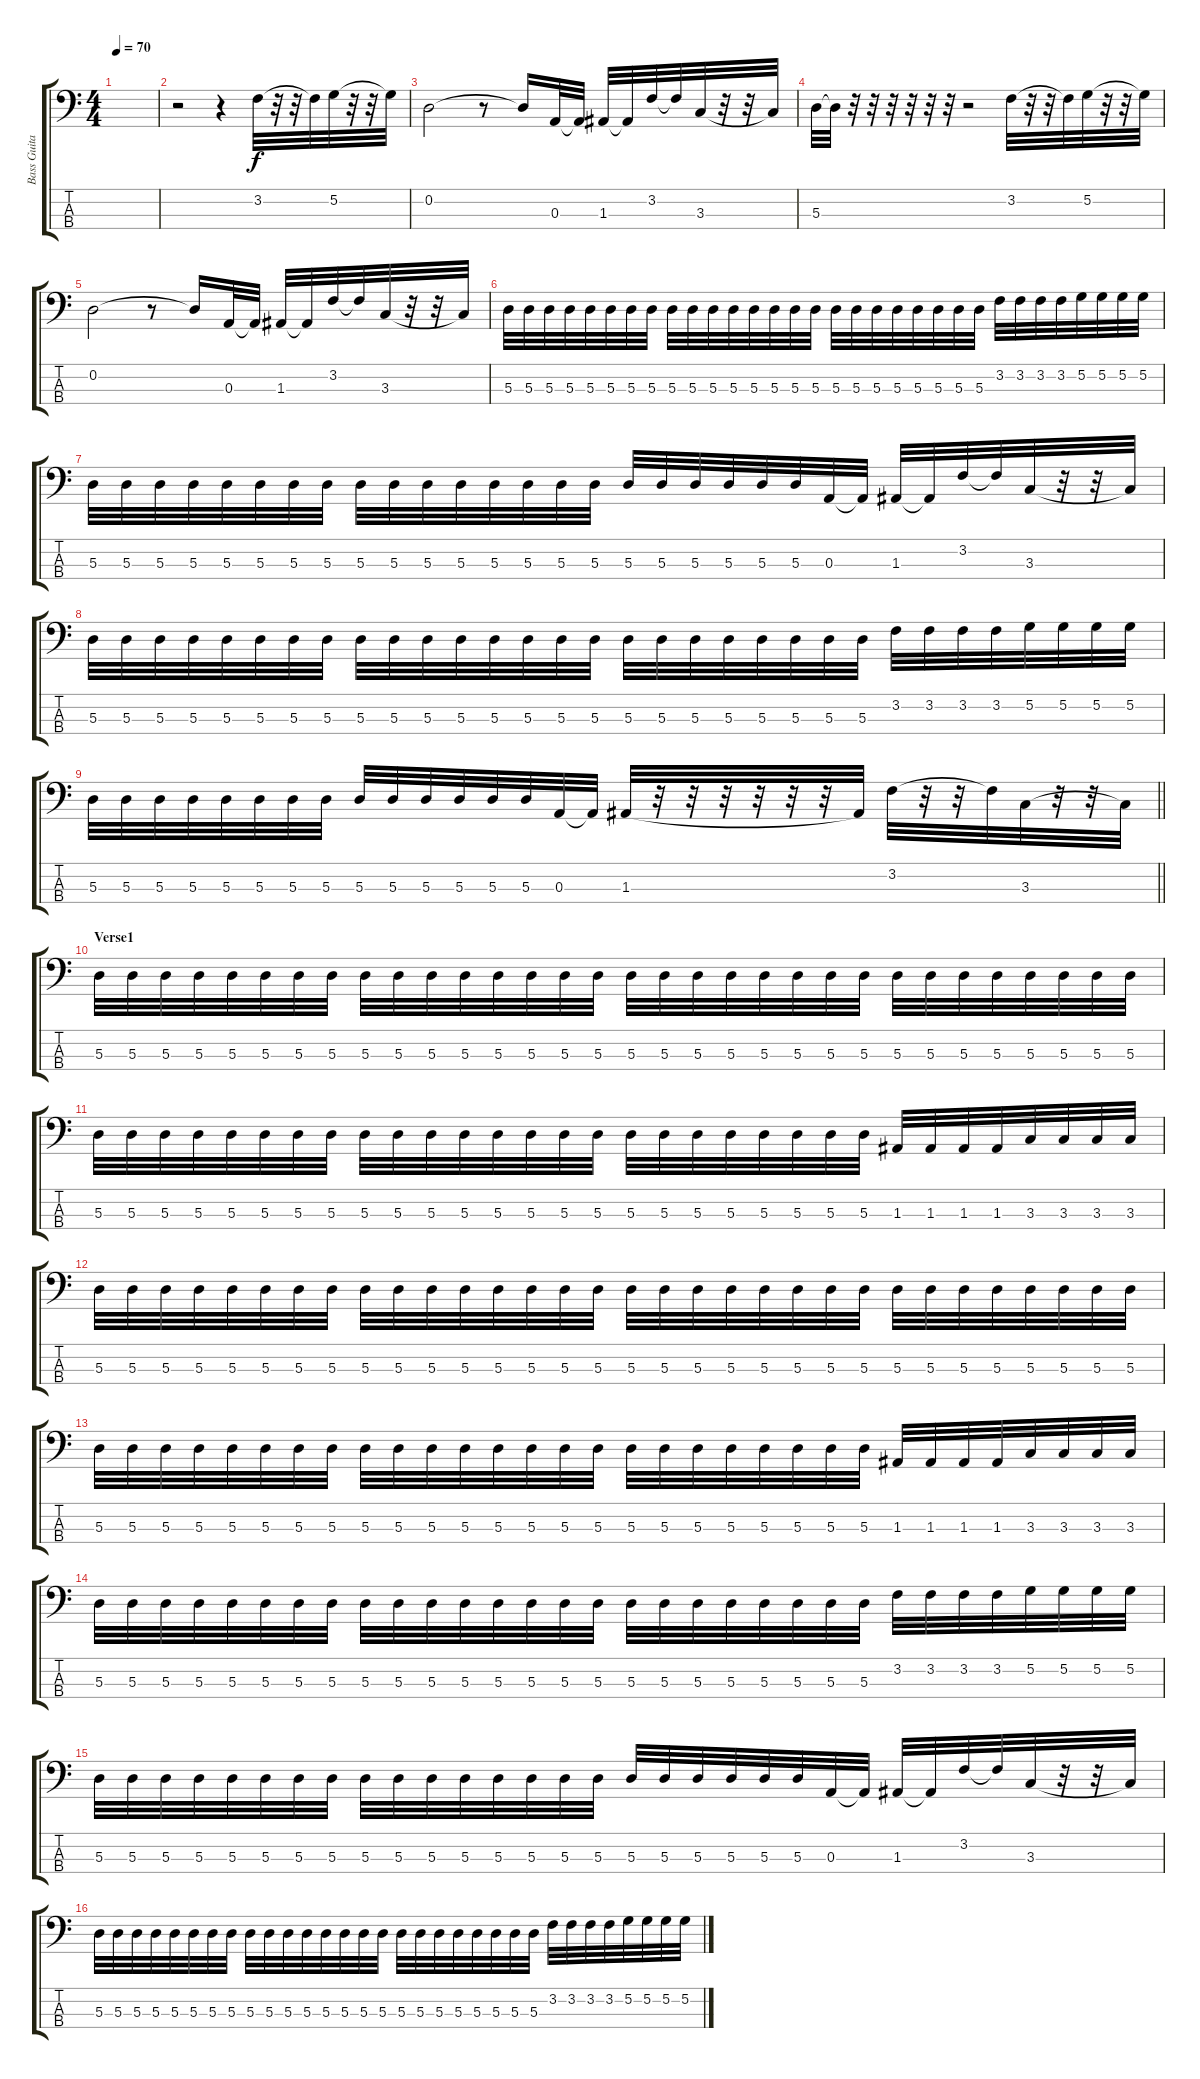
\track ("Bass Guitar" "Bass Guita") {instrument electricbassfinger}
\staff {score tabs}
\tuning (G2 D2 A1 E1) {hide}
\ts (4 4)
\tempo 70
\clef f4
\ks c
|
r.2 r.4 3.2.32 r.32 r.32 3.2{t}.32 5.2.32 r.32 r.32 5.2{t}.32 |
0.2.2 r.8 0.2{t}.16 0.3.32 0.3{t}.32 1.3.32 1.3{t}.32 3.2.32 3.2{t}.32 3.3.32 r.32 r.32 3.3{t}.32 |
5.3.32 5.3{t}.32 r.32 r.32 r.32 r.32 r.32 r.32 r.2 3.2.32 r.32 r.32 3.2{t}.32 5.2.32 r.32 r.32 5.2{t}.32 |
0.2.2 r.8 0.2{t}.16 0.3.32 0.3{t}.32 1.3.32 1.3{t}.32 3.2.32 3.2{t}.32 3.3.32 r.32 r.32 3.3{t}.32 |
5.3.32 5.3.32 5.3.32 5.3.32 5.3.32 5.3.32 5.3.32 5.3.32 5.3.32 5.3.32 5.3.32 5.3.32 5.3.32 5.3.32 5.3.32 5.3.32 5.3.32 5.3.32 5.3.32 5.3.32 5.3.32 5.3.32 5.3.32 5.3.32 3.2.32 3.2.32 3.2.32 3.2.32 5.2.32 5.2.32 5.2.32 5.2.32 |
5.3.32 5.3.32 5.3.32 5.3.32 5.3.32 5.3.32 5.3.32 5.3.32 5.3.32 5.3.32 5.3.32 5.3.32 5.3.32 5.3.32 5.3.32 5.3.32 5.3.32 5.3.32 5.3.32 5.3.32 5.3.32 5.3.32 0.3.32 0.3{t}.32 1.3.32 1.3{t}.32 3.2.32 3.2{t}.32 3.3.32 r.32 r.32 3.3{t}.32 |
5.3.32 5.3.32 5.3.32 5.3.32 5.3.32 5.3.32 5.3.32 5.3.32 5.3.32 5.3.32 5.3.32 5.3.32 5.3.32 5.3.32 5.3.32 5.3.32 5.3.32 5.3.32 5.3.32 5.3.32 5.3.32 5.3.32 5.3.32 5.3.32 3.2.32 3.2.32 3.2.32 3.2.32 5.2.32 5.2.32 5.2.32 5.2.32 |
\barLineRight lightlight
5.3.32 5.3.32 5.3.32 5.3.32 5.3.32 5.3.32 5.3.32 5.3.32 5.3.32 5.3.32 5.3.32 5.3.32 5.3.32 5.3.32 0.3.32 0.3{t}.32 1.3.32 r.32 r.32 r.32 r.32 r.32 r.32 1.3{t}.32 3.2.32 r.32 r.32 3.2{t}.32 3.3.32 r.32 r.32 3.3{t}.32 |
\section ("" "Verse1")
5.3.32 5.3.32 5.3.32 5.3.32 5.3.32 5.3.32 5.3.32 5.3.32 5.3.32 5.3.32 5.3.32 5.3.32 5.3.32 5.3.32 5.3.32 5.3.32 5.3.32 5.3.32 5.3.32 5.3.32 5.3.32 5.3.32 5.3.32 5.3.32 5.3.32 5.3.32 5.3.32 5.3.32 5.3.32 5.3.32 5.3.32 5.3.32 |
5.3.32 5.3.32 5.3.32 5.3.32 5.3.32 5.3.32 5.3.32 5.3.32 5.3.32 5.3.32 5.3.32 5.3.32 5.3.32 5.3.32 5.3.32 5.3.32 5.3.32 5.3.32 5.3.32 5.3.32 5.3.32 5.3.32 5.3.32 5.3.32 1.3.32 1.3.32 1.3.32 1.3.32 3.3.32 3.3.32 3.3.32 3.3.32 |
5.3.32 5.3.32 5.3.32 5.3.32 5.3.32 5.3.32 5.3.32 5.3.32 5.3.32 5.3.32 5.3.32 5.3.32 5.3.32 5.3.32 5.3.32 5.3.32 5.3.32 5.3.32 5.3.32 5.3.32 5.3.32 5.3.32 5.3.32 5.3.32 5.3.32 5.3.32 5.3.32 5.3.32 5.3.32 5.3.32 5.3.32 5.3.32 |
5.3.32 5.3.32 5.3.32 5.3.32 5.3.32 5.3.32 5.3.32 5.3.32 5.3.32 5.3.32 5.3.32 5.3.32 5.3.32 5.3.32 5.3.32 5.3.32 5.3.32 5.3.32 5.3.32 5.3.32 5.3.32 5.3.32 5.3.32 5.3.32 1.3.32 1.3.32 1.3.32 1.3.32 3.3.32 3.3.32 3.3.32 3.3.32 |
5.3.32 5.3.32 5.3.32 5.3.32 5.3.32 5.3.32 5.3.32 5.3.32 5.3.32 5.3.32 5.3.32 5.3.32 5.3.32 5.3.32 5.3.32 5.3.32 5.3.32 5.3.32 5.3.32 5.3.32 5.3.32 5.3.32 5.3.32 5.3.32 3.2.32 3.2.32 3.2.32 3.2.32 5.2.32 5.2.32 5.2.32 5.2.32 |
5.3.32 5.3.32 5.3.32 5.3.32 5.3.32 5.3.32 5.3.32 5.3.32 5.3.32 5.3.32 5.3.32 5.3.32 5.3.32 5.3.32 5.3.32 5.3.32 5.3.32 5.3.32 5.3.32 5.3.32 5.3.32 5.3.32 0.3.32 0.3{t}.32 1.3.32 1.3{t}.32 3.2.32 3.2{t}.32 3.3.32 r.32 r.32 3.3{t}.32 |
5.3.32 5.3.32 5.3.32 5.3.32 5.3.32 5.3.32 5.3.32 5.3.32 5.3.32 5.3.32 5.3.32 5.3.32 5.3.32 5.3.32 5.3.32 5.3.32 5.3.32 5.3.32 5.3.32 5.3.32 5.3.32 5.3.32 5.3.32 5.3.32 3.2.32 3.2.32 3.2.32 3.2.32 5.2.32 5.2.32 5.2.32 5.2.32
